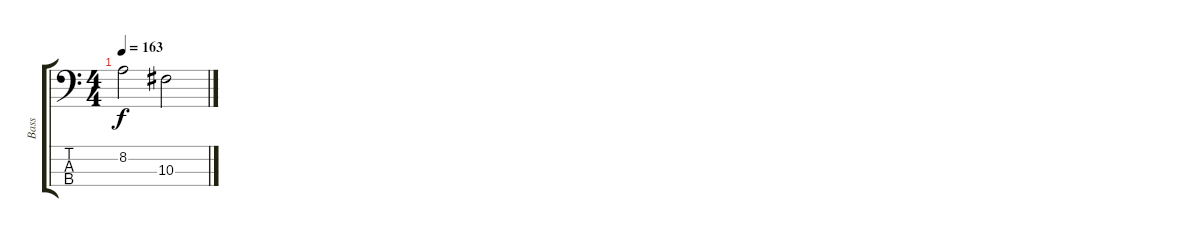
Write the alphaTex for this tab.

\track ("Bass" "Bass") {instrument electricbasspick}
\staff {score tabs}
\tuning (Gb2 Db2 Ab1 Eb1) {hide}
\ts (4 4)
\tempo 163
\clef f4
\ks c
8.2.2{dy f} 10.3.2
